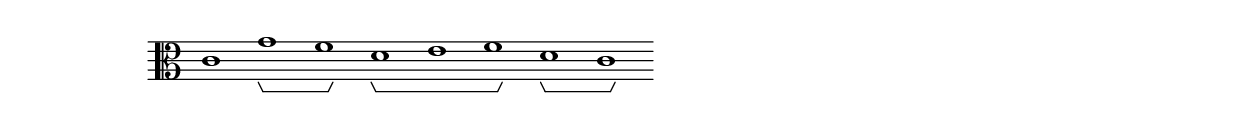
\version "2.18.2"
#(set-global-staff-size 18)
\pointAndClickOff
\paper{
  between-system-space = 2.4\cm
}
\layout {
\context {
    \Score
    \remove "Bar_number_engraver"
  }
  \context {
    \Staff
    \override VerticalAxisGroup.default-staff-staff-spacing.basic-distance = #24
  }
  \context {
  	\Voice
	\consists "Horizontal_bracket_engraver"
	}
}

\header { 
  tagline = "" 
} 
 
global= {
  \time 4/4
  \key c \major
        \once \override Staff.TimeSignature #'stencil = ##f 
}

top = \new Voice \relative c' {
\override TextScript.outside-staff-padding = #1.6
  \set Score.timing = ##f
  \clef alto

c1 g'\startGroup f\stopGroup d\startGroup e f\stopGroup d\startGroup c\stopGroup

}

\score {
	\new Staff << \global \top >>

}
